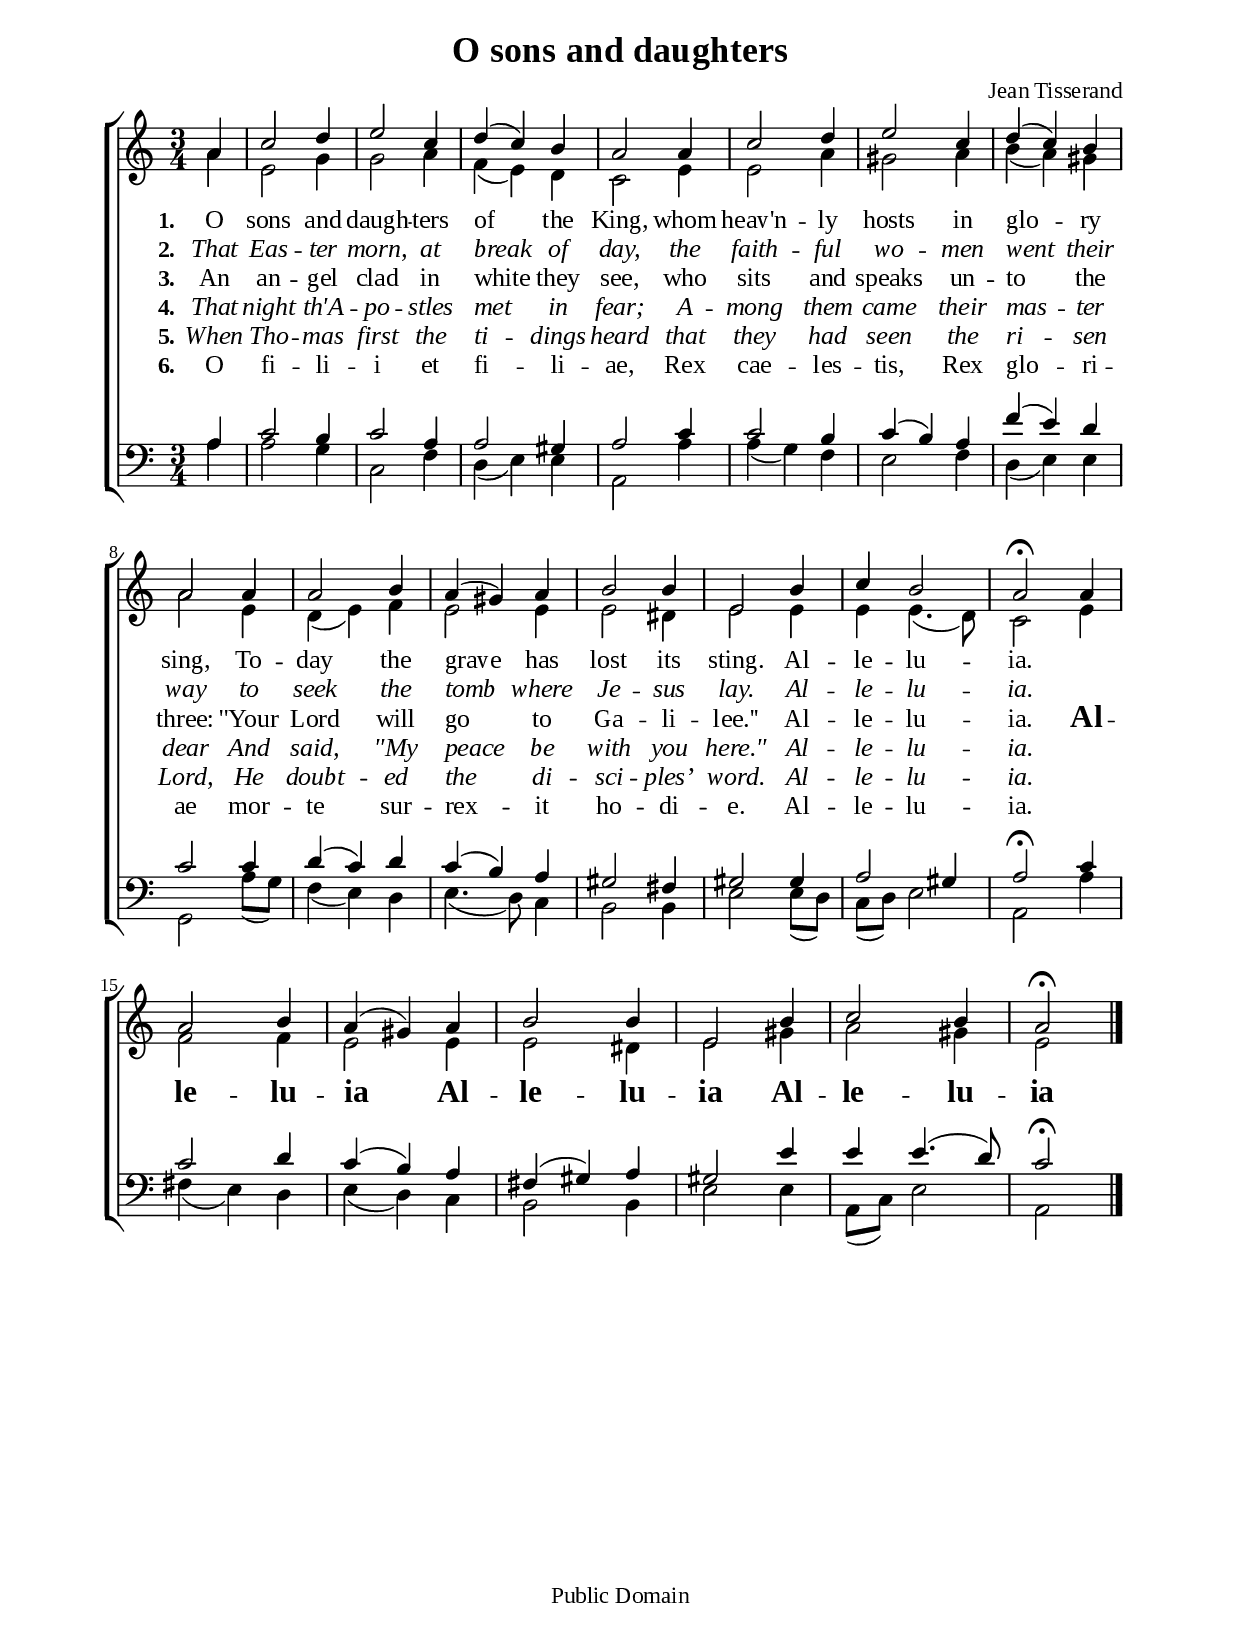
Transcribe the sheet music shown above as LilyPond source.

\version "2.18.2"

\header {
  title = "O sons and daughters"
  composer = "Jean Tisserand"
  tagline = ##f
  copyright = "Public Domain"
}

global= {
  \key c \major
  \time 3/4
}

\paper {
  #(set-paper-size "a4")
  top-margin = 15\mm
  bottom-margin = 15\mm
  left-margin = 20\mm
  right-margin = 20\mm
  indent = #0
  #(define fonts
	 (make-pango-font-tree "Liberation Serif"
	 		       "Liberation Serif"
			       "Liberation Serif"
			       (/ 20 20)))
}

printItalic = \with {
  \override LyricText.font-shape = #'italic
}

% Soprano verse music
musicVerseSoprano = \relative c' {
                    \partial 4 a'4
  c2 d4 |
  e2 c4 |
  d4(c4) b4 |
  a2 a4 |
  c2 d4 |
  e2 c4 |
  d4(c4) b4 |
  a2 a4 |
  a2 b4 |
  a4(gis4) a4 |
  b2 b4 |
  e,2 b'4 |
  c4 b2 |
                    a2 \fermata

  a4 |
  a2 b4 |
  a4(gis4) a4 |
  b2 b4 |
  e,2 b'4 |
  c2 b4 |
                    a2 \fermata \bar "|."
}

% Alto verse music
musicVerseAlto = \relative c' {
                    \partial 4 a'4
  e2 g4 |
  g2 a4 |
  f4(e4) d4 |
  c2 e4 |
  e2 a4 |
  gis2 a4 |
  b4(a4) gis4 |
  a2 e4 |
  d4(e4) f4 |
  e2 e4 |
  e2 dis4 |
  e2 e4 |
  e4 e4.(d8) |
                    c2

  e4 |
  f2 f4 |
  e2 e4 |
  e2 dis4 |
  e2 gis4 |
  a2 gis4 |
                    e2 \bar "|."
}

% Tenor verse music
musicVerseTenor = \relative c {
                    \partial 4 a'4
  c2 b4 |
  c2 a4 |
  a2 gis4 |
  a2 c4 |
  c2 b4 |
  c4(b4) a4 |
  f'4(e4) d4 |
  c2 c4 |
  d4(c4) d4 |
  c4(b4) a4 |
  gis2 fis4 |
  gis2 gis4 |
  a2 gis4 |
                    a2 \fermata

  c4 |
  c2 d4 |
  c4(b4) a4 |
  fis4(gis4) a4 |
  gis2 e'4 |
  e4 e4.(d8) |
                    c2 \fermata
}

% Basso verse music
musicVerseBasso = \relative c {
                    \partial 4 a'4
  a2 g4 |
  c,2 f4 |
  d4(e4) e4 |
  a,2 a'4 |
  a4(g4) f4 |
  e2 f4 |
  d4(e4) e4 |
  g,2 a'8(g8) |
  f4(e4) d4 |
  e4.(d8) c4 |
  b2 b4 |
  e2 e8(d8) |
  c8(d8) e2 |
                    a,2

  a'4 |
  fis4(e4) d4 |
  e4(d4) c4 |
  b2 b4 |
  e2 e4 |
  a,8(c8) e2 |
                    a,2
}

% Verse lyrics
commonChorus = \lyricmode {
  \override LyricText.font-series = #'bold
  \override LyricText.font-size = #+3
  Al -- le -- lu -- ia
  Al -- le -- lu -- ia
  Al -- le -- lu -- ia
}

verseOne = \lyricmode {
  \set stanza = #"1."
  O sons and daugh -- ters of the King, whom heav'n -- ly hosts in glo -- ry sing,
  To -- day the grave has lost its sting. Al -- le -- lu -- ia.
}

verseTwo = \lyricmode {
  \set stanza = #"2."
  That Eas -- ter morn, at break of day, the faith -- ful wo -- men went their way
  to seek the tomb where Je -- sus lay. Al -- le -- lu -- ia.
}

verseThree = \lyricmode {
  \set stanza = #"3."
  An an -- gel clad in white they see, who sits and speaks un -- to the three:
  ''Your Lord will go to Ga -- li -- lee.'' Al -- le -- lu -- ia.

  \commonChorus
}

verseFour = \lyricmode {
  \set stanza = #"4."
  That night th'A -- po -- stles met in fear; A -- mong them came their mas -- ter dear
  And said, ''My peace be with you here.'' Al -- le -- lu -- ia.
}

verseFive = \lyricmode {
  \set stanza = #"5."
  When Tho -- mas first the ti -- dings heard that they had seen the ri -- sen Lord,
  He doubt -- ed the di -- sci -- ples’ word. Al -- le -- lu -- ia.
}

latin = \lyricmode {
  \set stanza = #"6."
  O fi -- li -- i et fi -- li -- ae,
  Rex cae -- les -- tis, Rex glo -- ri -- ae
  mor -- te sur -- rex -- it ho -- di -- e. Al -- le -- lu -- ia.
}

% Layout
\score {
    \new ChoirStaff <<
      \new Staff <<
        \clef "treble"
        \new Voice = "sopranos" { \voiceOne \global \stemUp \slurUp \musicVerseSoprano }
        \new Voice = "alto" { \voiceTwo \global \stemDown \slurDown \musicVerseAlto }
      >>
      \new Lyrics \lyricsto sopranos \verseOne
      \new Lyrics \printItalic \lyricsto sopranos \verseTwo
      \new Lyrics \lyricsto sopranos \verseThree
      \new Lyrics \printItalic \lyricsto sopranos \verseFour
      \new Lyrics \printItalic \lyricsto sopranos \verseFive
      \new Lyrics \lyricsto sopranos \latin
      \new Staff <<
        \clef "bass"
        \new Voice = "tenor" { \voiceThree \global \stemUp \slurUp \musicVerseTenor }
        \new Voice = "bass" { \voiceThree \global \stemDown \slurDown \musicVerseBasso }
      >>
    >>
}
